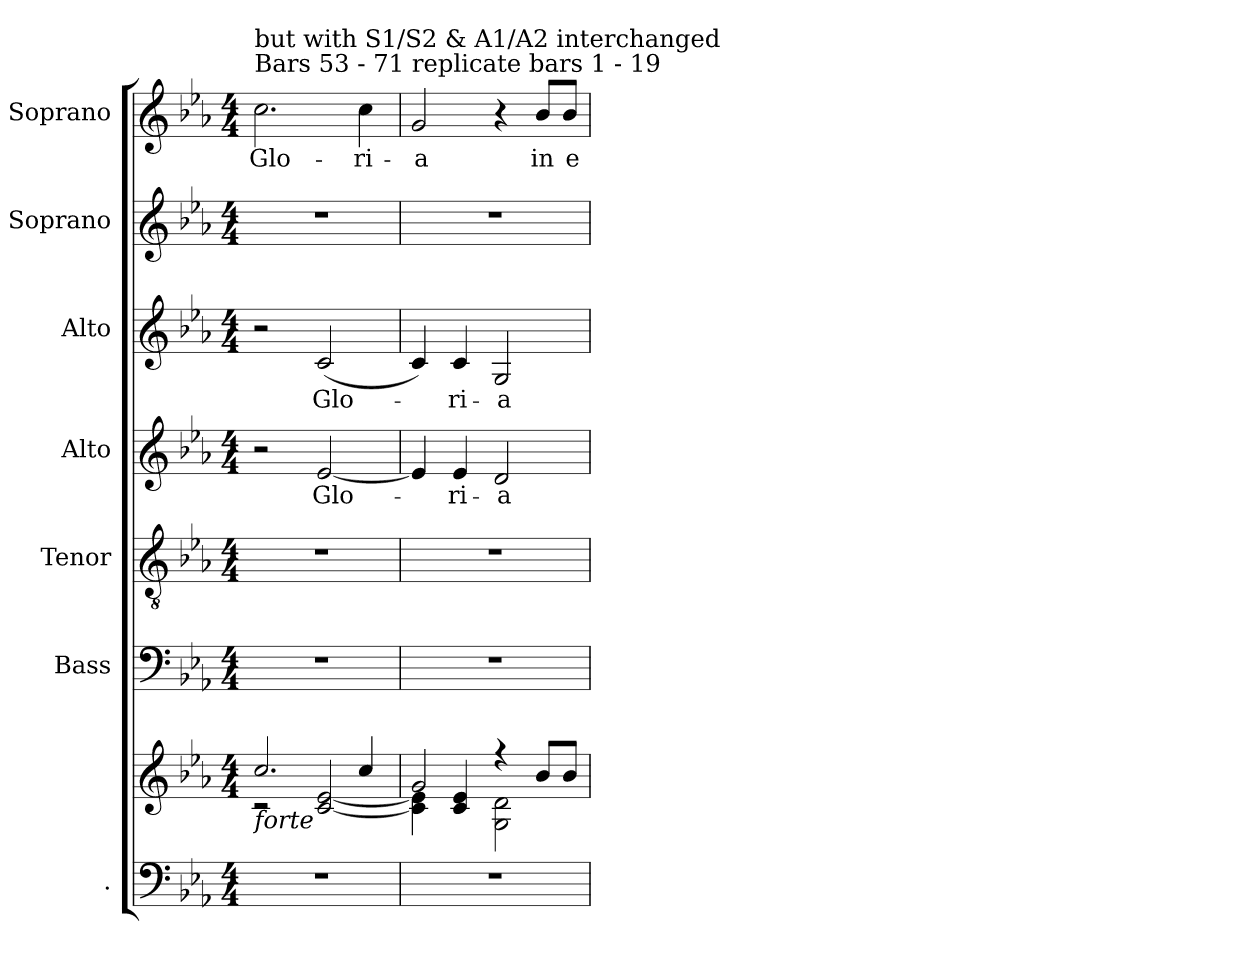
**kern	**kern	**kern	**kern	**kern	**text	**kern	**text	**kern	**kern	**text
*part7	*part7	*part6	*part5	*part4	*part4	*part3	*part3	*part2	*part1	*part1
*staff8	*staff7	*staff6	*staff5	*staff4	*staff4	*staff3	*staff3	*staff2	*staff1	*staff1
*I".	*	*I"Bass	*I"Tenor	*I"Alto	*	*I"Alto	*	*I"Soprano	*I"Soprano	*
*	*	*I'B.	*I'T.	*	*	*I'A.	*	*	*I'S.	*
!!LO:PB:g=z
*clefF4	*clefG2	*clefF4	*clefGv2	*clefG2	*	*clefG2	*	*clefG2	*clefG2	*
*	*	*	*ITrd7c12	*	*	*	*	*	*	*
*k[b-e-a-]	*k[b-e-a-]	*k[b-e-a-]	*k[b-e-a-]	*k[b-e-a-]	*	*k[b-e-a-]	*	*k[b-e-a-]	*k[b-e-a-]	*
*E-:	*E-:	*E-:	*E-:	*E-:	*	*E-:	*	*E-:	*E-:	*
*M4/4	*M4/4	*M4/4	*M4/4	*M4/4	*	*M4/4	*	*M4/4	*M4/4	*
*MM102	*MM102	*MM102	*MM102	*MM102	*	*MM102	*	*MM102	*MM102	*
=1	=1	=1	=1	=1	=1	=1	=1	=1	=1	=1
*	*^	*	*	*	*	*	*	*	*	*
!	!	!	!	!	!	!	!	!	!	!LO:TX:a:t=Bars 53 - 71 replicate bars 1 - 19	!
!	!	!	!	!	!	!	!	!	!	!LO:TX:t=but with S1/S2  &  A1/A2 interchanged	!
!	!LO:TX:b:i:t=forte	!	!	!	!	!	!	!	!	!	!
!	!	!	!	!	!	!	!	!	!	!	!LO:LY:b:color=#000000
1r	2.cci/	2r	1r	1r	2r	.	2r	.	1r	2.cci\	Glo-
!	!	!	!	!	!	!LO:LY:b:color=#000000	!	!	!	!	!
!	!	!	!	!	!	!	!	!LO:LY:b:color=#000000	!	!	!
.	.	[2ci/ [2e-i	.	.	[2e-i/	Glo-	(2ci/	Glo-	.	.	.
!	!	!	!	!	!	!	!	!	!	!	!LO:LY:b:color=#000000
.	4cci/	.	.	.	.	.	.	.	.	4cci\	-ri-
=2	=2	=2	=2	=2	=2	=2	=2	=2	=2	=2	=2
!	!	!	!	!	!	!	!	!	!	!	!LO:LY:b:color=#000000
1r	2gi/	4ci\] 4e-i]	1r	1r	4e-i/]	.	4ci/)	.	1r	2gi/	-a
!	!	!	!	!	!	!LO:LY:b:color=#000000	!	!	!	!	!
!	!	!	!	!	!	!	!	!LO:LY:b:color=#000000	!	!	!
.	.	4ci/ 4e-i	.	.	4e-i/	-ri-	4ci/	-ri-	.	.	.
!	!	!	!	!	!	!LO:LY:b:color=#000000	!	!	!	!	!
!	!	!	!	!	!	!	!	!LO:LY:b:color=#000000	!	!	!
.	4r	2Gi\ 2di	.	.	2di/	-a	2Gi/	-a	.	4r	.
!	!	!	!	!	!	!	!	!	!	!	!LO:LY:b:color=#000000
.	8b-i/L	.	.	.	.	.	.	.	.	8b-i/L	in
!	!	!	!	!	!	!	!	!	!	!	!LO:LY:b:color=#000000
.	8b-i/J	.	.	.	.	.	.	.	.	8b-i/J	e-
*	*v	*v	*	*	*	*	*	*	*	*	*
=	=	=	=	=	=	=	=	=	=	=
*-	*-	*-	*-	*-	*-	*-	*-	*-	*-	*-
